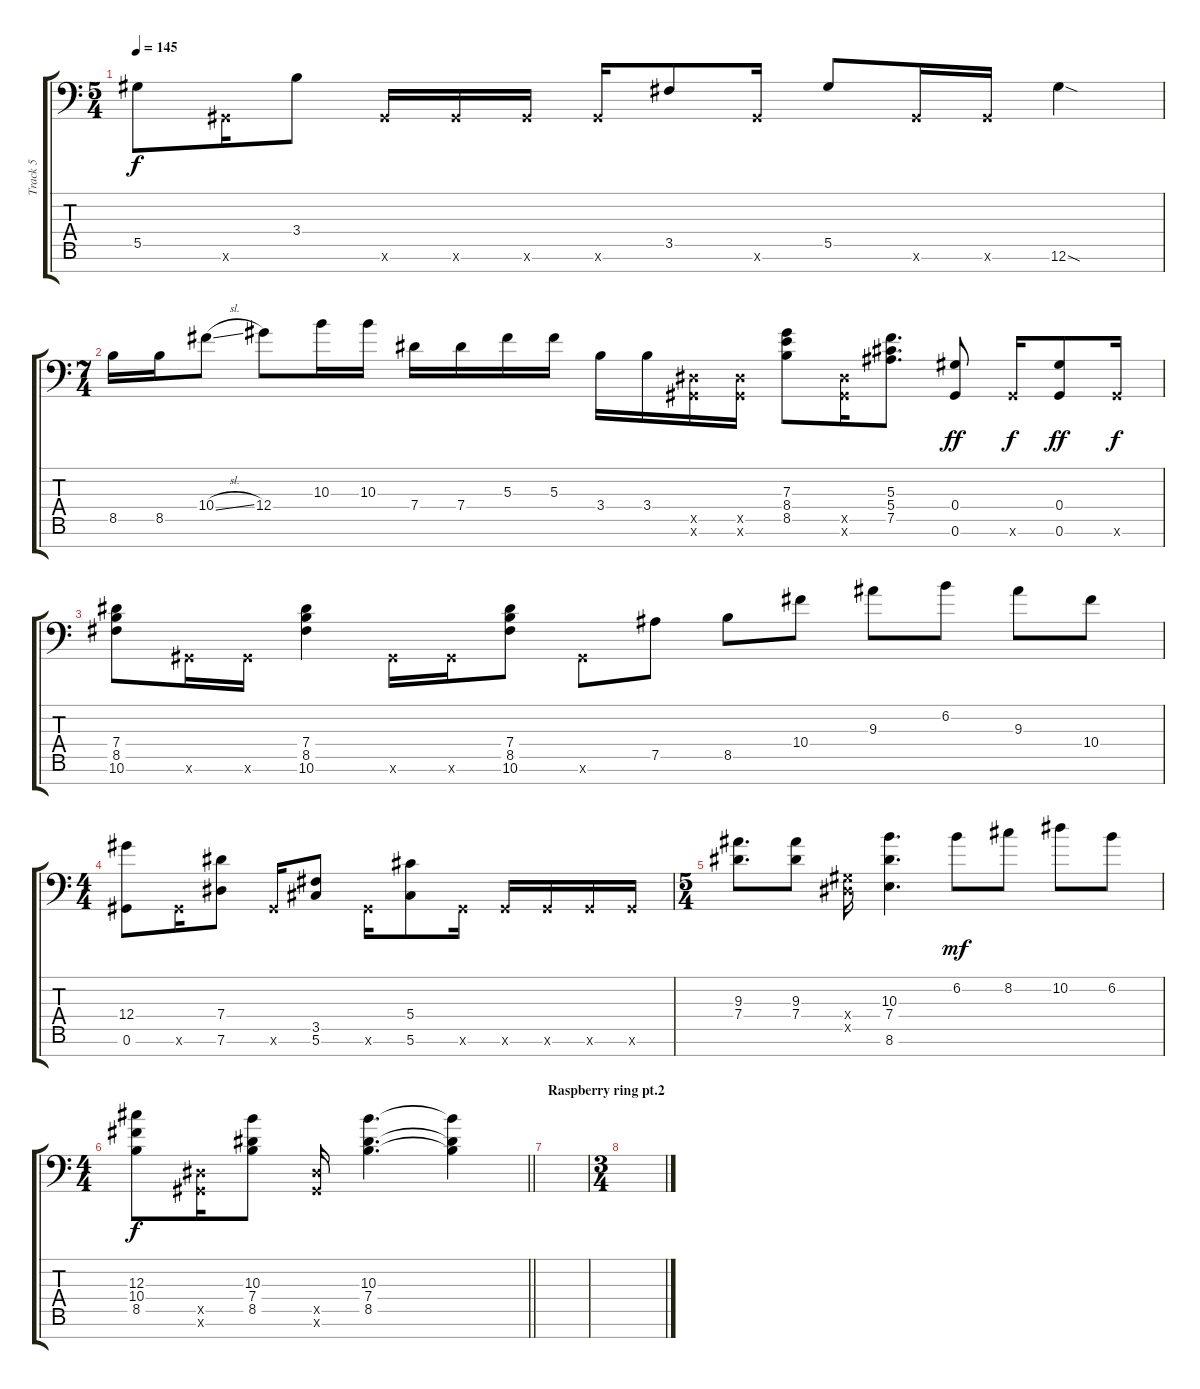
\track ("Track 5" "Track 5") {instrument distortionguitar}
\staff {score tabs}
\tuning (Bb3 F3 Db3 Ab2 Eb2 Ab1 Eb1) {hide}
\ts (5 4)
\tempo 145
\clef f4
\ks c
5.5.8{dy f} 0.6{x}.16 3.4.8 0.6{x}.16 0.6{x}.16 0.6{x}.16 0.6{x}.16 3.5.8 0.6{x}.16 5.5.8 0.6{x}.16 0.6{x}.16 12.6{sod}.4 |
\ts (7 4)
8.5.16 8.5.16 10.4{sl}.8 12.4.8 10.3.16 10.3.16 7.4.16 7.4.16 5.3.16 5.3.16 3.4.16 3.4.16 (0.5{x} 0.6{x}).16 (0.5{x} 0.6{x}).16 (7.3 8.4 8.5).8 (0.5{x} 0.6{x}).16 (5.3 5.4 7.5).8{d} (0.4 0.6).8{dy ff} 0.6{x}.16{dy f} (0.4 0.6).8{dy ff} 0.6{x}.16{dy f} |
(7.4 8.5 10.6).8 0.6{x}.16 0.6{x}.16 (7.4 8.5 10.6).4 0.6{x}.16 0.6{x}.16 (7.4 8.5 10.6).8 0.6{x}.8 7.5.8 8.5.8 10.4.8 9.3.8 6.2.8 9.3.8 10.4.8 |
\ts (4 4)
(12.4 0.6).8 0.6{x}.16 (7.4 7.6).8 0.6{x}.16 (3.5 5.6).8 0.6{x}.16 (5.4 5.6).8 0.6{x}.16 0.6{x}.16 0.6{x}.16 0.6{x}.16 0.6{x}.16 |
\ts (5 4)
(9.3 7.4).8{d} (9.3 7.4).8 (0.4{x} 0.5{x}).16 (10.3 7.4 8.6).4{d} 6.2.8{dy mf} 8.2.8 10.2.8 6.2.8 |
\ts (4 4)
\barLineRight lightlight
(12.3 10.4 8.5).8{dy f} (0.5{x} 0.6{x}).16 (10.3 7.4 8.5).8 (0.5{x} 0.6{x}).16 (10.3 7.4 8.5).4{d} (10.3{t} 7.4{t} 8.5{t}).4 |
\section ("" "Raspberry ring pt.2")
|
\ts (3 4)
